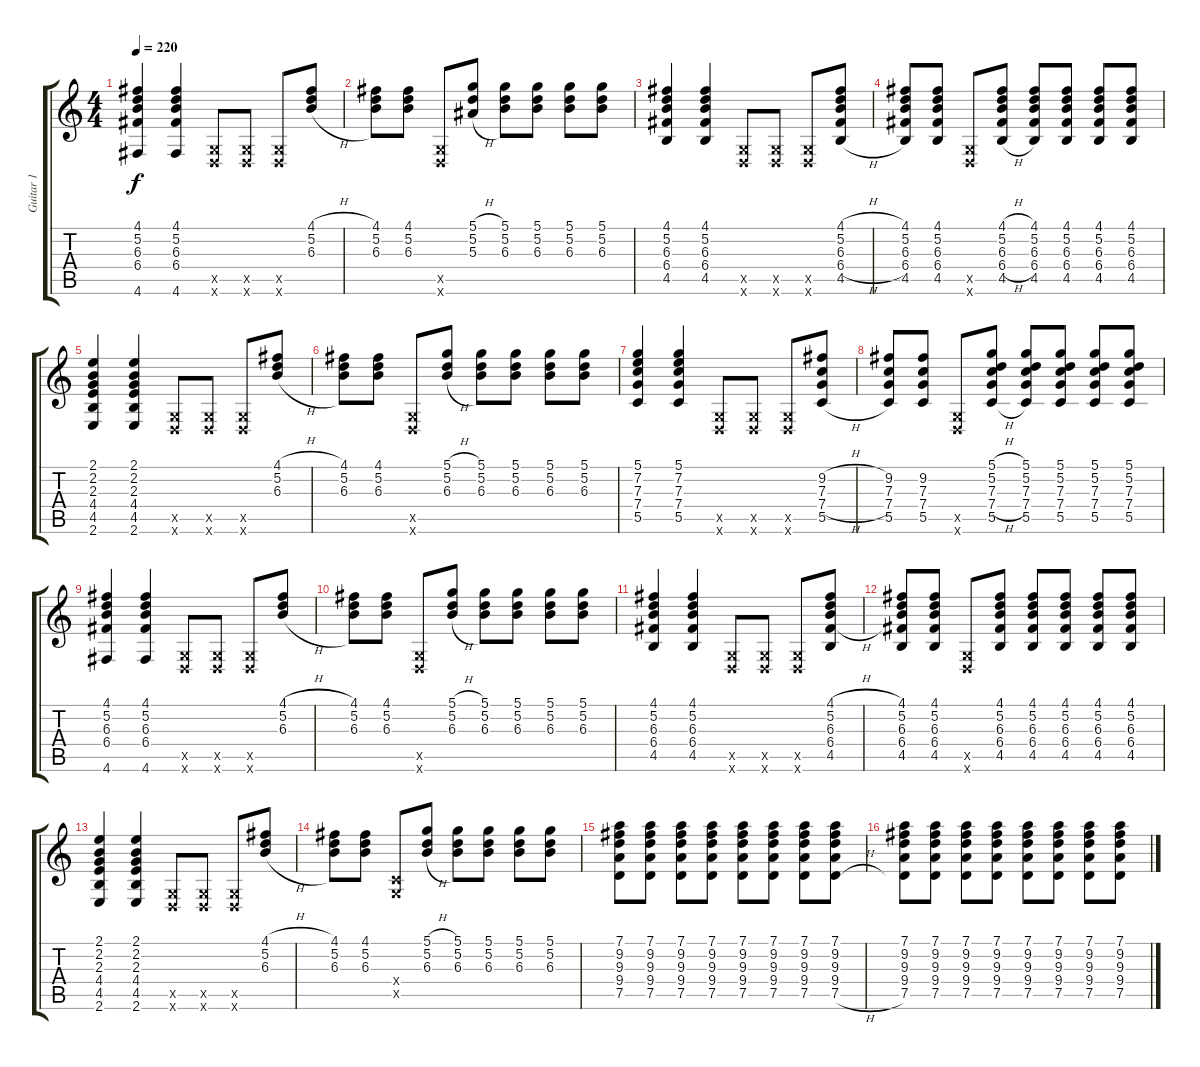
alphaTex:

\track ("Guitar 1" "Guitar 1") {instrument acousticguitarsteel}
\staff {score tabs}
\tuning (D4 A3 F3 C3 G2 D2) {hide}
\ts (4 4)
\tempo 220
\clef g2
\ks c
(4.1 5.2 6.3 6.4 4.6).4{dy f} (4.1 5.2 6.3 6.4 4.6).4 (0.5{x} 0.6{x}).8 (0.5{x} 0.6{x}).8 (0.5{x} 0.6{x}).8 (4.1{h} 5.2{h} 6.3{h}).8 |
(4.1 5.2 6.3).8 (4.1 5.2 6.3).8 (0.5{x} 0.6{x}).8 (5.1{h} 5.2{h} 5.3{h}).8 (5.1 5.2 6.3).8 (5.1 5.2 6.3).8 (5.1 5.2 6.3).8 (5.1 5.2 6.3).8 |
(4.1 5.2 6.3 6.4 4.5).4 (4.1 5.2 6.3 6.4 4.5).4 (0.5{x} 0.6{x}).8 (0.5{x} 0.6{x}).8 (0.5{x} 0.6{x}).8 (4.1{h} 5.2{h} 6.3{h} 6.4{h} 4.5{h}).8 |
(4.1 5.2 6.3 6.4 4.5).8 (4.1 5.2 6.3 6.4 4.5).8 (0.5{x} 0.6{x}).8 (4.1{h} 5.2{h} 6.3{h} 6.4{h} 4.5{h}).8 (4.1 5.2 6.3 6.4 4.5).8 (4.1 5.2 6.3 6.4 4.5).8 (4.1 5.2 6.3 6.4 4.5).8 (4.1 5.2 6.3 6.4 4.5).8 |
(2.1 2.2 2.3 4.4 4.5 2.6).4 (2.1 2.2 2.3 4.4 4.5 2.6).4 (0.5{x} 0.6{x}).8 (0.5{x} 0.6{x}).8 (0.5{x} 0.6{x}).8 (4.1{h} 5.2{h} 6.3{h}).8 |
(4.1 5.2 6.3).8 (4.1 5.2 6.3).8 (0.5{x} 0.6{x}).8 (5.1{h} 5.2{h} 6.3{h}).8 (5.1 5.2 6.3).8 (5.1 5.2 6.3).8 (5.1 5.2 6.3).8 (5.1 5.2 6.3).8 |
(5.1 7.2 7.3 7.4 5.5).4 (5.1 7.2 7.3 7.4 5.5).4 (0.5{x} 0.6{x}).8 (0.5{x} 0.6{x}).8 (0.5{x} 0.6{x}).8 (9.2{h} 7.3{h} 7.4{h} 5.5{h}).8 |
(9.2 7.3 7.4 5.5).8 (9.2 7.3 7.4 5.5).8 (0.5{x} 0.6{x}).8 (5.1{h} 5.2{h} 7.3{h} 7.4{h} 5.5{h}).8 (5.1 5.2 7.3 7.4 5.5).8 (5.1 5.2 7.3 7.4 5.5).8 (5.1 5.2 7.3 7.4 5.5).8 (5.1 5.2 7.3 7.4 5.5).8 |
(4.1 5.2 6.3 6.4 4.6).4 (4.1 5.2 6.3 6.4 4.6).4 (0.5{x} 0.6{x}).8 (0.5{x} 0.6{x}).8 (0.5{x} 0.6{x}).8 (4.1{h} 5.2{h} 6.3{h}).8 |
(4.1 5.2 6.3).8 (4.1 5.2 6.3).8 (0.5{x} 0.6{x}).8 (5.1{h} 5.2{h} 6.3{h}).8 (5.1 5.2 6.3).8 (5.1 5.2 6.3).8 (5.1 5.2 6.3).8 (5.1 5.2 6.3).8 |
(4.1 5.2 6.3 6.4 4.5).4 (4.1 5.2 6.3 6.4 4.5).4 (0.5{x} 0.6{x}).8 (0.5{x} 0.6{x}).8 (0.5{x} 0.6{x}).8 (4.1{h} 5.2{h} 6.3{h} 6.4{h} 4.5).8 |
(4.1 5.2 6.3 6.4 4.5).8 (4.1 5.2 6.3 6.4 4.5).8 (0.5{x} 0.6{x}).8 (4.1 5.2 6.3 6.4 4.5).8 (4.1 5.2 6.3 6.4 4.5).8 (4.1 5.2 6.3 6.4 4.5).8 (4.1 5.2 6.3 6.4 4.5).8 (4.1 5.2 6.3 6.4 4.5).8 |
(2.1 2.2 2.3 4.4 4.5 2.6).4 (2.1 2.2 2.3 4.4 4.5 2.6).4 (0.5{x} 0.6{x}).8 (0.5{x} 0.6{x}).8 (0.5{x} 0.6{x}).8 (4.1{h} 5.2{h} 6.3{h}).8 |
(4.1 5.2 6.3).8 (4.1 5.2 6.3).8 (0.4{x} 0.5{x}).8 (5.1{h} 5.2{h} 6.3{h}).8 (5.1 5.2 6.3).8 (5.1 5.2 6.3).8 (5.1 5.2 6.3).8 (5.1 5.2 6.3).8 |
(7.1 9.2 9.3 9.4 7.5).8 (7.1 9.2 9.3 9.4 7.5).8 (7.1 9.2 9.3 9.4 7.5).8 (7.1 9.2 9.3 9.4 7.5).8 (7.1 9.2 9.3 9.4 7.5).8 (7.1 9.2 9.3 9.4 7.5).8 (7.1 9.2 9.3 9.4 7.5).8 (7.1 9.2 9.3 9.4 7.5{h}).8 |
(7.1 9.2 9.3 9.4 7.5).8 (7.1 9.2 9.3 9.4 7.5).8 (7.1 9.2 9.3 9.4 7.5).8 (7.1 9.2 9.3 9.4 7.5).8 (7.1 9.2 9.3 9.4 7.5).8 (7.1 9.2 9.3 9.4 7.5).8 (7.1 9.2 9.3 9.4 7.5).8 (7.1 9.2 9.3 9.4 7.5).8
